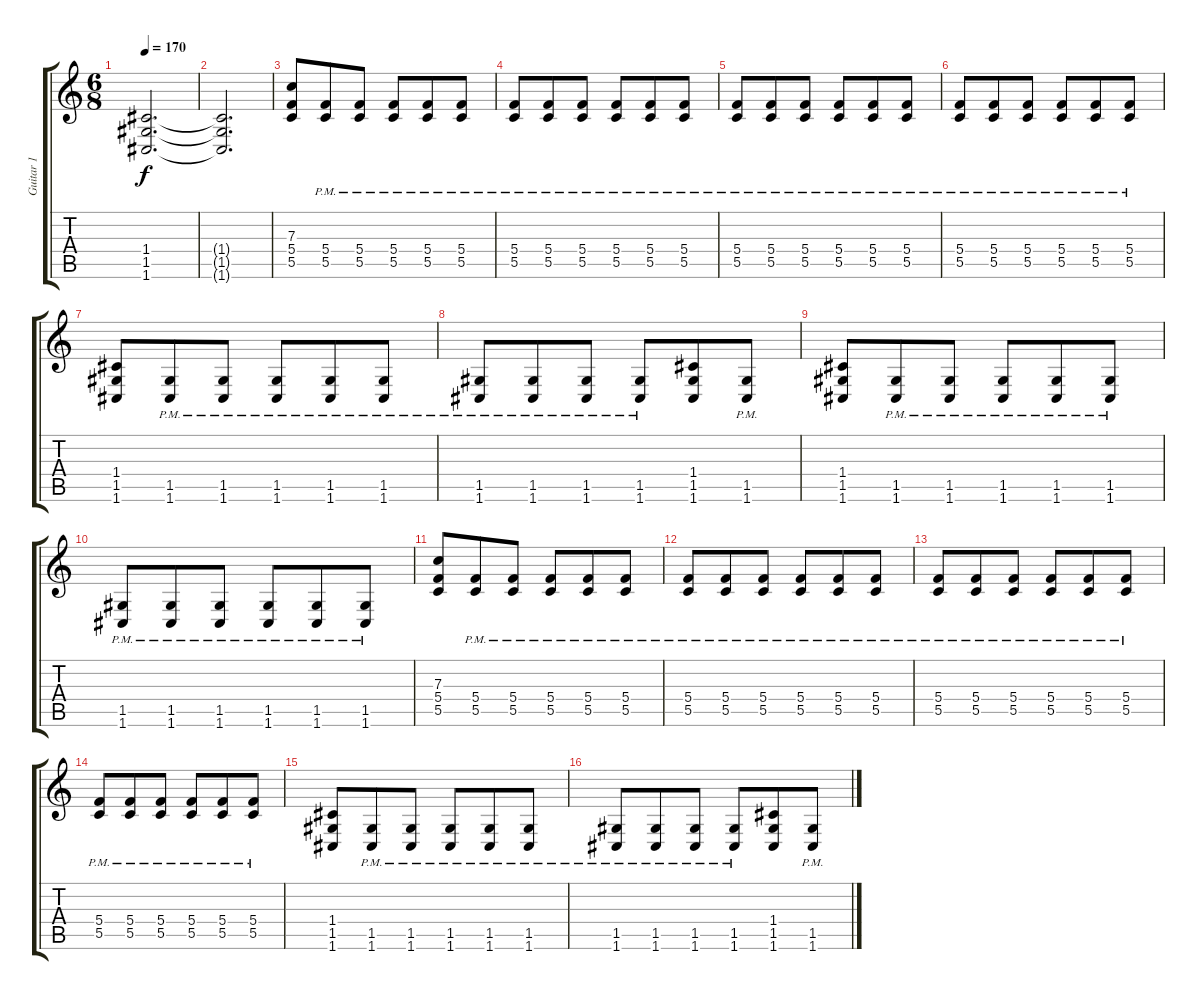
\track ("Guitar 1" "Guitar 1") {instrument distortionguitar}
\staff {score tabs}
\tuning (D4 A3 F3 C3 G2 C2) {hide}
\ts (6 8)
\tempo 170
\clef g2
\ks c
(1.4 1.5 1.6).2{d dy f} |
(1.4{t} 1.5{t} 1.6{t}).2{d} |
(7.3 5.4 5.5).8 (5.4{pm} 5.5{pm}).8 (5.4{pm} 5.5{pm}).8 (5.4{pm} 5.5{pm}).8 (5.4{pm} 5.5{pm}).8 (5.4{pm} 5.5{pm}).8 |
(5.4{pm} 5.5{pm}).8 (5.4{pm} 5.5{pm}).8 (5.4{pm} 5.5{pm}).8 (5.4{pm} 5.5{pm}).8 (5.4{pm} 5.5{pm}).8 (5.4{pm} 5.5{pm}).8 |
(5.4{pm} 5.5{pm}).8 (5.4{pm} 5.5{pm}).8 (5.4{pm} 5.5{pm}).8 (5.4{pm} 5.5{pm}).8 (5.4{pm} 5.5{pm}).8 (5.4{pm} 5.5{pm}).8 |
(5.4{pm} 5.5{pm}).8 (5.4{pm} 5.5{pm}).8 (5.4{pm} 5.5{pm}).8 (5.4{pm} 5.5{pm}).8 (5.4{pm} 5.5{pm}).8 (5.4{pm} 5.5{pm}).8 |
(1.4 1.5 1.6).8 (1.5{pm} 1.6{pm}).8 (1.5{pm} 1.6{pm}).8 (1.5{pm} 1.6{pm}).8 (1.5{pm} 1.6{pm}).8 (1.5{pm} 1.6{pm}).8 |
(1.5{pm} 1.6{pm}).8 (1.5{pm} 1.6{pm}).8 (1.5{pm} 1.6{pm}).8 (1.5{pm} 1.6{pm}).8 (1.4 1.5 1.6).8 (1.5{pm} 1.6{pm}).8 |
(1.4 1.5 1.6).8 (1.5{pm} 1.6{pm}).8 (1.5{pm} 1.6{pm}).8 (1.5{pm} 1.6{pm}).8 (1.5{pm} 1.6{pm}).8 (1.5{pm} 1.6{pm}).8 |
(1.5{pm} 1.6{pm}).8 (1.5{pm} 1.6{pm}).8 (1.5{pm} 1.6{pm}).8 (1.5{pm} 1.6{pm}).8 (1.5{pm} 1.6{pm}).8 (1.5{pm} 1.6{pm}).8 |
(7.3 5.4 5.5).8 (5.4{pm} 5.5{pm}).8 (5.4{pm} 5.5{pm}).8 (5.4{pm} 5.5{pm}).8 (5.4{pm} 5.5{pm}).8 (5.4{pm} 5.5{pm}).8 |
(5.4{pm} 5.5{pm}).8 (5.4{pm} 5.5{pm}).8 (5.4{pm} 5.5{pm}).8 (5.4{pm} 5.5{pm}).8 (5.4{pm} 5.5{pm}).8 (5.4{pm} 5.5{pm}).8 |
(5.4{pm} 5.5{pm}).8 (5.4{pm} 5.5{pm}).8 (5.4{pm} 5.5{pm}).8 (5.4{pm} 5.5{pm}).8 (5.4{pm} 5.5{pm}).8 (5.4{pm} 5.5{pm}).8 |
(5.4{pm} 5.5{pm}).8 (5.4{pm} 5.5{pm}).8 (5.4{pm} 5.5{pm}).8 (5.4{pm} 5.5{pm}).8 (5.4{pm} 5.5{pm}).8 (5.4{pm} 5.5{pm}).8 |
(1.4 1.5 1.6).8 (1.5{pm} 1.6{pm}).8 (1.5{pm} 1.6{pm}).8 (1.5{pm} 1.6{pm}).8 (1.5{pm} 1.6{pm}).8 (1.5{pm} 1.6{pm}).8 |
(1.5{pm} 1.6{pm}).8 (1.5{pm} 1.6{pm}).8 (1.5{pm} 1.6{pm}).8 (1.5{pm} 1.6{pm}).8 (1.4 1.5 1.6).8 (1.5{pm} 1.6{pm}).8
